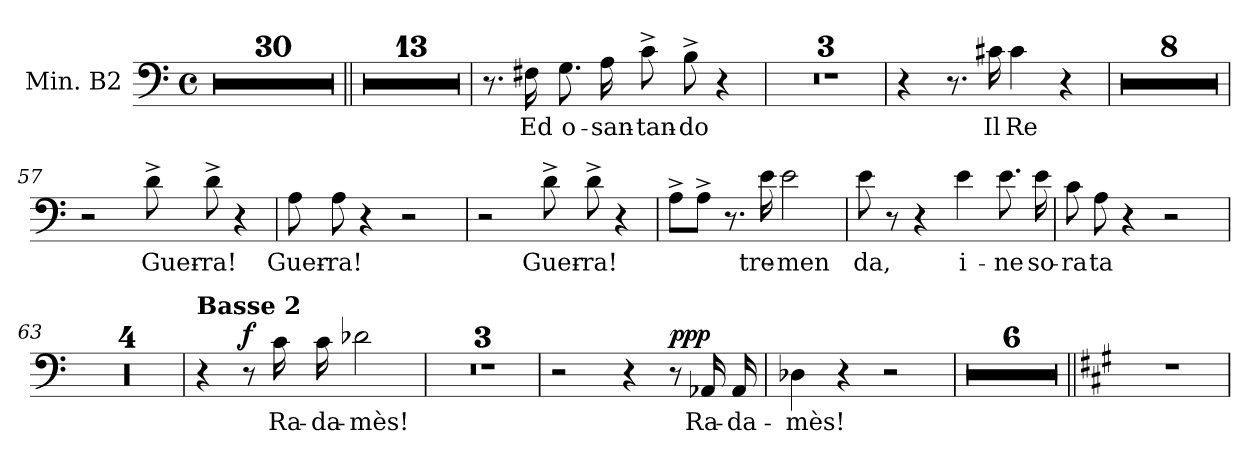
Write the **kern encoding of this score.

**kern	**text	**dynam
*part1	*part1	*part1
*staff1	*staff1	*staff1
*I"Min. B2	*	*
*I'Min. B2	*	*
*clefF4	*	*
*k[]	*	*
*M4/4	*	*
*met(c)	*	*
=1	=1	=1
1r	.	.
=2	=2	=2
1r	.	.
=3	=3	=3
1r	.	.
!!LO:LB:g=z
=4	=4	=4
1r	.	.
=5	=5	=5
1r	.	.
=6	=6	=6
1r	.	.
!!LO:LB:g=z
=7	=7	=7
1r	.	.
=8	=8	=8
1r	.	.
=9	=9	=9
1r	.	.
!!LO:LB:g=z
=10	=10	=10
1r	.	.
=11	=11	=11
1r	.	.
=12	=12	=12
1r	.	.
!!LO:LB:g=z
=13	=13	=13
1r	.	.
=14	=14	=14
1r	.	.
=15	=15	=15
1r	.	.
=16	=16	=16
1r	.	.
!!LO:LB:g=z
=17	=17	=17
1r	.	.
=18	=18	=18
1r	.	.
=19	=19	=19
1r	.	.
=20	=20	=20
1r	.	.
=21	=21	=21
1r	.	.
!!LO:PB:g=z
=22	=22	=22
1r	.	.
=23	=23	=23
1r	.	.
=24	=24	=24
1r	.	.
=25	=25	=25
1r	.	.
=26	=26	=26
1r	.	.
!!LO:LB:g=z
=27	=27	=27
1r	.	.
=28	=28	=28
1r	.	.
=29	=29	=29
1r	.	.
=30	=30	=30
1r	.	.
=31||	=31||	=31||
1r	.	.
!!LO:LB:g=z
=32	=32	=32
1r	.	.
=33	=33	=33
1r	.	.
=34	=34	=34
1r	.	.
=35	=35	=35
1r	.	.
=36	=36	=36
1r	.	.
!!LO:LB:g=z
=37	=37	=37
1r	.	.
=38	=38	=38
1r	.	.
=39	=39	=39
1r	.	.
!!LO:LB:g=z
=40	=40	=40
1r	.	.
=41	=41	=41
1r	.	.
!!LO:PB:g=z
=42	=42	=42
1r	.	.
=43	=43	=43
1r	.	.
!!LO:LB:g=z
=44	=44	=44
8.r	.	.
!	!LO:LY:b:color=#0055FF	!
16F#X\	Ed	.
!	!LO:LY:b:color=#0055FF	!
8.G\	o-	.
!	!LO:LY:b:color=#0055FF	!
16A\	-san-	.
!	!LO:LY:b:color=#0055FF	!
8c^\	-tan-	.
!	!LO:LY:b:color=#0055FF	!
8B^\	-do	.
4r	.	.
=45	=45	=45
1r	.	.
=46	=46	=46
1r	.	.
!!LO:PB:g=z
=47	=47	=47
*clefF4	*	*
1r	.	.
=48	=48	=48
4r	.	.
8.r	.	.
!	!LO:LY:b:color=#0055FF	!
16c#X\	Il	.
!	!LO:LY:b:color=#0055FF	!
4c#\	Re	.
4r	.	.
=49	=49	=49
1r	.	.
=50	=50	=50
1r	.	.
!!LO:LB:g=z
=51	=51	=51
1r	.	.
=52	=52	=52
1r	.	.
=53	=53	=53
1r	.	.
!!LO:PB:g=z
=54	=54	=54
1r	.	.
=55	=55	=55
1r	.	.
=56	=56	=56
1r	.	.
!!LO:LB:g=z
=57	=57	=57
2r	.	.
!	!LO:LY:b:color=#0055FF	!
8d^\	Guer-	.
!	!LO:LY:b:color=#0055FF	!
8d^\	-ra!	.
4r	.	.
=58	=58	=58
!	!LO:LY:b:color=#0055FF	!
8A\	Guer-	.
!	!LO:LY:b:color=#0055FF	!
8A\	-ra!	.
4r	.	.
2r	.	.
=59	=59	=59
2r	.	.
!	!LO:LY:b:color=#0055FF	!
8d^\	Guer-	.
!	!LO:LY:b:color=#0055FF	!
8d^\	-ra!	.
4r	.	.
!!LO:PB:g=z
=60	=60	=60
8A^\L	.	.
8A^\J	.	.
8.r	.	.
!	!LO:LY:b:color=#0055FF	!
16e\	tre-	.
!	!LO:LY:b:color=#0055FF	!
2e\	-men	.
=61	=61	=61
!	!LO:LY:b:color=#0055FF	!
8e\	da,	.
8r	.	.
4r	.	.
!	!LO:LY:b:color=#0055FF	!
4e\	i-	.
!	!LO:LY:b:color=#0055FF	!
8.e\	-ne	.
!	!LO:LY:b:color=#0055FF	!
16e\	so-	.
=62	=62	=62
!	!LO:LY:b:color=#0055FF	!
8c\	-ra	.
!	!LO:LY:b:color=#0055FF	!
8A\	ta	.
4r	.	.
2r	.	.
!!LO:LB:g=z
=63	=63	=63
1r	.	.
=64	=64	=64
1r	.	.
=65	=65	=65
1r	.	.
=66	=66	=66
1r	.	.
!!LO:PB:g=z
=67	=67	=67
!LO:TX:a:B:t=Basse 2	!	!
4r	.	.
!	!	!LO:DY:a
8r	.	f
!	!LO:LY:b:color=#0055FF	!
16c\	Ra-	.
!	!LO:LY:b:color=#0055FF	!
16c\	-da-	.
!	!LO:LY:b:color=#0055FF	!
2d-X\	-mès!	.
=68	=68	=68
1r	.	.
=69	=69	=69
1r	.	.
=70	=70	=70
1r	.	.
!!LO:PB:g=z
=71	=71	=71
2r	.	.
4r	.	.
!	!	!LO:DY:a
8r	.	ppp
!	!LO:LY:b:color=#0055FF	!
16AA-X/	Ra-	.
!	!LO:LY:b:color=#0055FF	!
16AA-/	-da-	.
=72	=72	=72
!	!LO:LY:b:color=#0055FF	!
4D-X\	-mès!	.
4r	.	.
2r	.	.
=73	=73	=73
1r	.	.
=74	=74	=74
1r	.	.
!!LO:LB:g=z
=75	=75	=75
1r	.	.
=76	=76	=76
1r	.	.
=77	=77	=77
1r	.	.
=78	=78	=78
1r	.	.
!!LO:PB:g=z
=79||	=79||	=79||
*k[f#c#g#]	*	*
1r	.	.
=	=	=
*-	*-	*-
